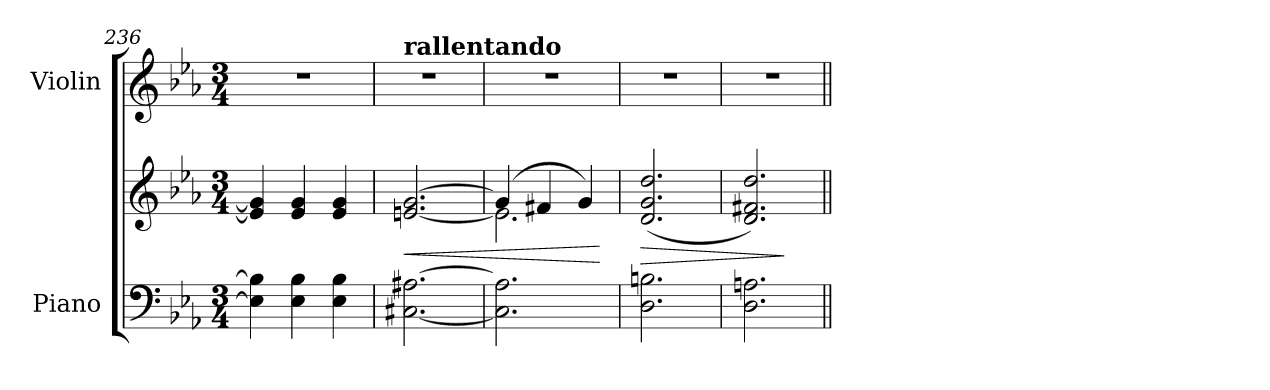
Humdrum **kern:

**kern	**kern	**dynam	**kern
*part2	*part2	*part2	*part1
*staff3	*staff2	*staff2/3	*staff1
*I"Piano	*	*	*I"Violin
*I'Pno	*	*	*I'Vln
*clefF4	*clefG2	*	*clefG2
*k[b-e-a-]	*k[b-e-a-]	*	*k[b-e-a-]
*M3/4	*M3/4	*	*M3/4
=236	=236	=236	=236
4E-\] 4B-\]	4e-/] 4g/]	.	2.r
4E-\ 4B-\	4e-/ 4g/	.	.
4E-\ 4B-\	4e-/ 4g/	.	.
=237	=237	=237	=237
!	!	!	!LO:TX:a:B:t=rallentando
!	!	!LO:HP:b	!
[2.C#X\ [2.A#X\	[2.en/ [2.g/	<	2.r
=238	=238	=238	=238
*	*	*	*MM130
*	*^	*	*
2.C#\] 2.A#\]	(>4g/]	2.e\]	.	2.r
.	4f#X/	.	.	.
.	4g/)	.	.	.
*	*v	*v	*	*
.	.	[	.
=239	=239	=239	=239
*	*	*	*MM120
!	!	!LO:HP:b	!
2.D\ 2.Bn\	(<2.d/ 2.g/ 2.dd/	>	2.r
!!LO:LB:g=z
=240	=240	=240	=240
*	*	*	*MM110
2.D\ 2.An\	2.d/ 2.f#X/ 2.dd/)	.	2.r
.	.	]	.
=||	=||	=||	=||
*-	*-	*-	*-
